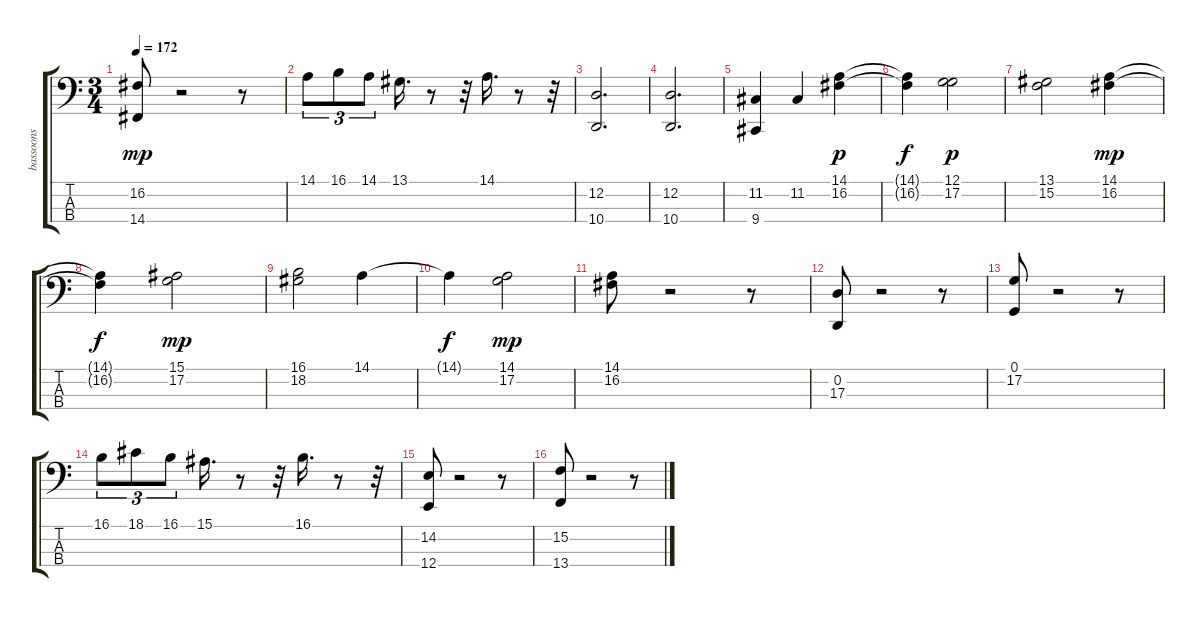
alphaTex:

\track ("bassoons" "bassoons") {instrument bassoon}
\staff {score tabs}
\tuning (G2 D2 A1 E1) {hide}
\ts (3 4)
\tempo 172
\clef f4
\ks c
(16.2 14.4).8{dy mp} r.2 r.8 |
14.1.8{tu (3 2)} 16.1.8{tu (3 2)} 14.1.8{tu (3 2)} 13.1.16{d} r.8 r.32 14.1.16{d} r.8 r.32 |
(12.2 10.4).2{d} |
(12.2 10.4).2{d} |
(11.2 9.4).4 11.2.4 (14.1 16.2).4{dy p} |
(14.1{t} 16.2{t}).4{dy f} (12.1 17.2).2{dy p} |
(13.1 15.2).2 (14.1 16.2).4{dy mp} |
(14.1{t} 16.2{t}).4{dy f} (15.1 17.2).2{dy mp} |
(16.1 18.2).2 14.1.4 |
14.1{t}.4{dy f} (14.1 17.2).2{dy mp} |
(14.1 16.2).8 r.2 r.8 |
(0.2 17.3).8 r.2 r.8 |
(0.1 17.2).8 r.2 r.8 |
16.1.8{tu (3 2)} 18.1.8{tu (3 2)} 16.1.8{tu (3 2)} 15.1.16{d} r.8 r.32 16.1.16{d} r.8 r.32 |
(14.2 12.4).8 r.2 r.8 |
(15.2 13.4).8 r.2 r.8
